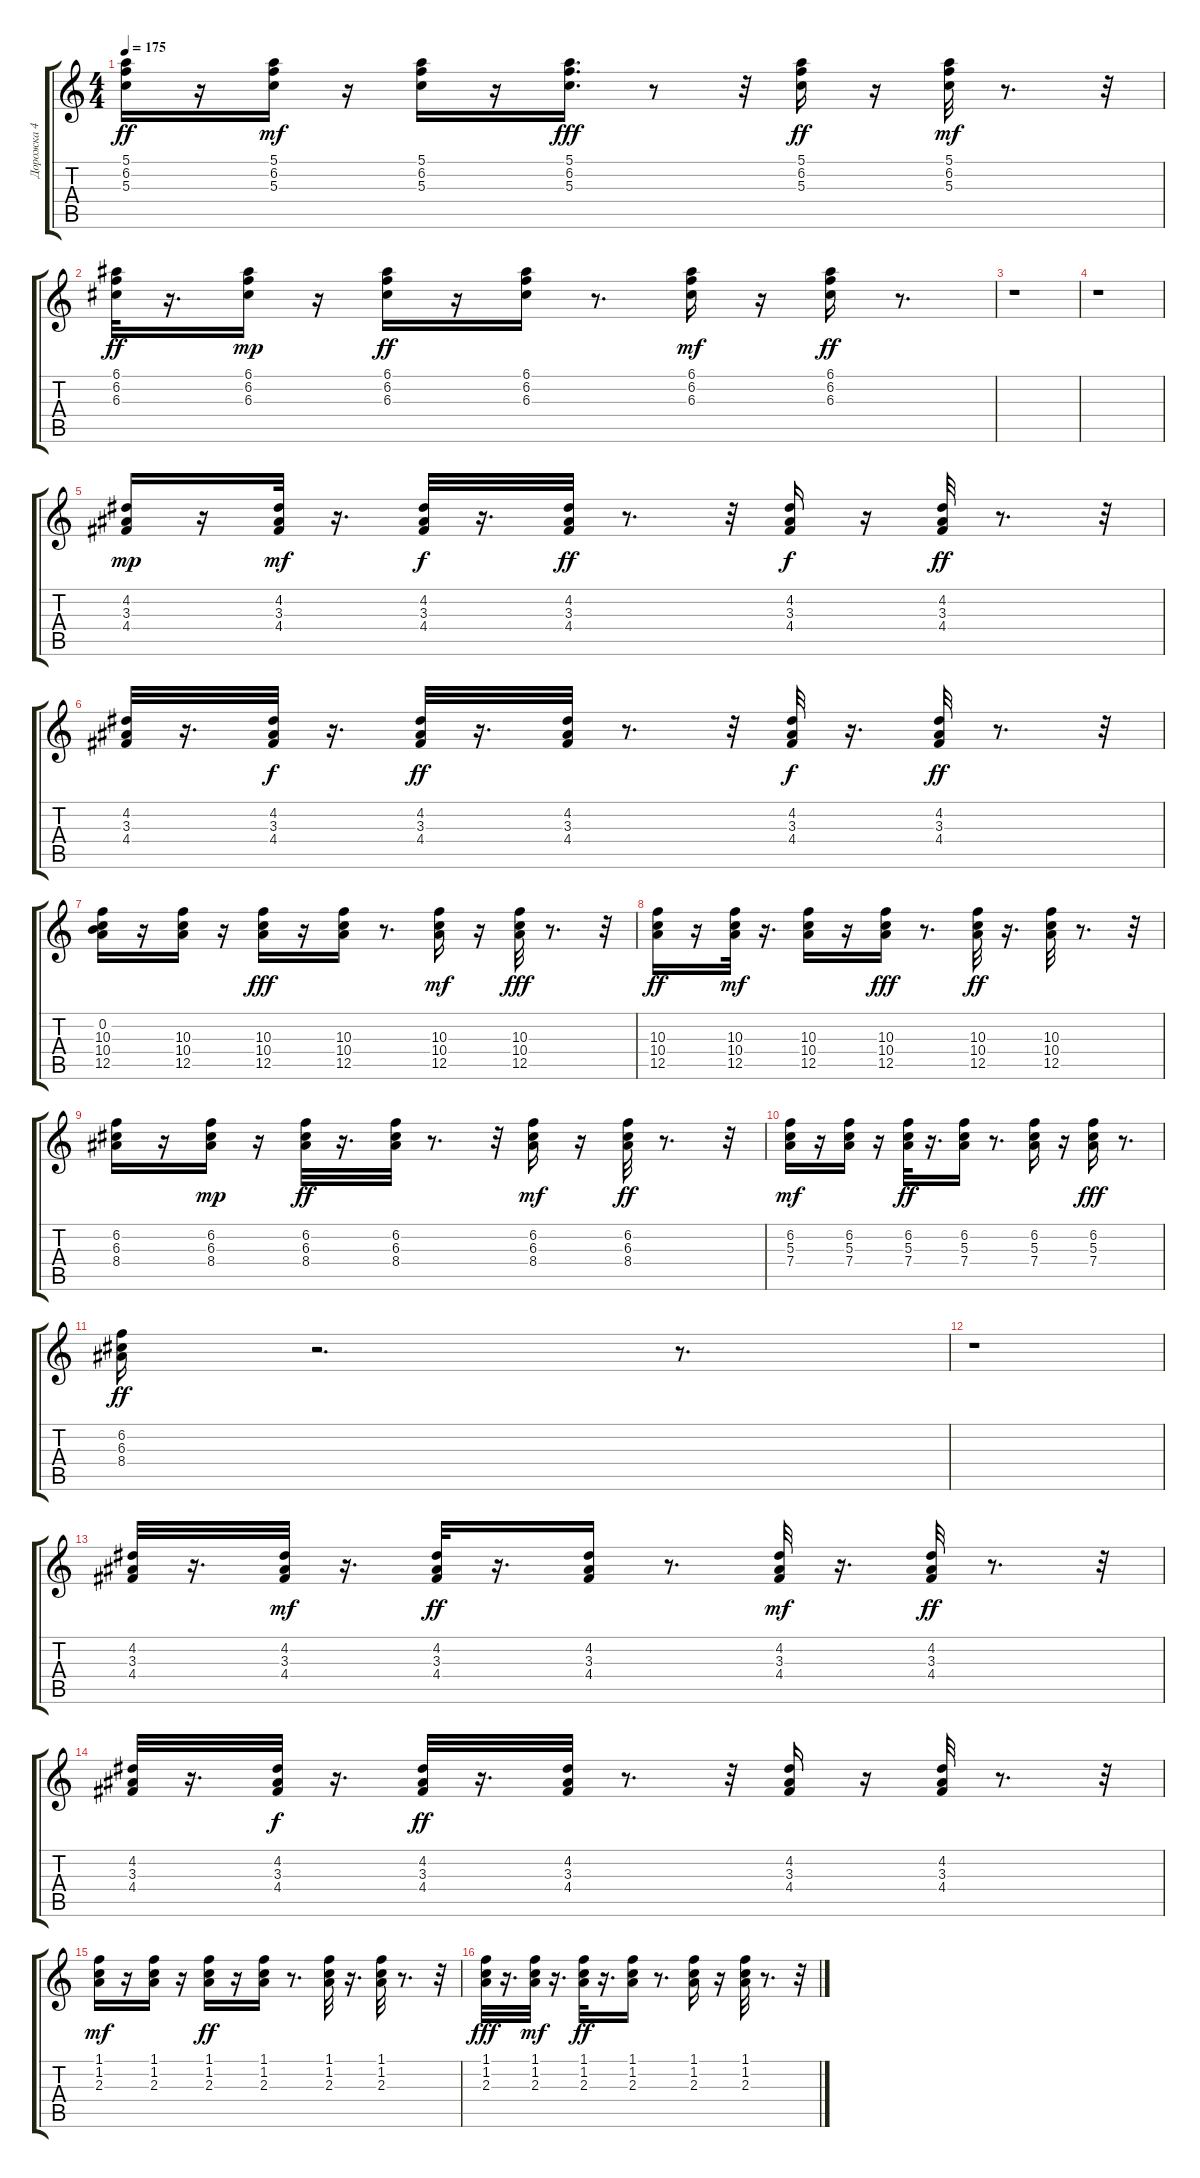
\track ("Дорожка 4" "Дорожка 4") {instrument acousticguitarsteel}
\staff {score tabs}
\tuning (E4 B3 G3 D3 A2 E2) {hide}
\ts (4 4)
\tempo 175
\clef g2
\ks c
(5.1 6.2 5.3).16{dy ff} r.16 (5.1 6.2 5.3).16{dy mf} r.16 (5.1 6.2 5.3).16 r.16 (5.1 6.2 5.3).16{d dy fff} r.8 r.32 (5.1 6.2 5.3).16{dy ff} r.16 (5.1 6.2 5.3).32{dy mf} r.8{d} r.32 |
(6.1 6.2 6.3).32{dy ff} r.16{d} (6.1 6.2 6.3).16{dy mp} r.16 (6.1 6.2 6.3).16{dy ff} r.16 (6.1 6.2 6.3).16 r.8{d} (6.1 6.2 6.3).16{dy mf} r.16 (6.1 6.2 6.3).16{dy ff} r.8{d} |
r.1 |
r.1 |
(4.2 3.3 4.4).16{dy mp} r.16 (4.2 3.3 4.4).32{dy mf} r.16{d} (4.2 3.3 4.4).32{dy f} r.16{d} (4.2 3.3 4.4).32{dy ff} r.8{d} r.32 (4.2 3.3 4.4).16{dy f} r.16 (4.2 3.3 4.4).32{dy ff} r.8{d} r.32 |
(4.2 3.3 4.4).32 r.16{d} (4.2 3.3 4.4).32{dy f} r.16{d} (4.2 3.3 4.4).32{dy ff} r.16{d} (4.2 3.3 4.4).32 r.8{d} r.32 (4.2 3.3 4.4).32{dy f} r.16{d} (4.2 3.3 4.4).32{dy ff} r.8{d} r.32 |
(0.2 10.3 10.4 12.5).16 r.16 (10.3 10.4 12.5).16 r.16 (10.3 10.4 12.5).16{dy fff} r.16 (10.3 10.4 12.5).16 r.8{d} (10.3 10.4 12.5).16{dy mf} r.16 (10.3 10.4 12.5).32{dy fff} r.8{d} r.32 |
(10.3 10.4 12.5).16{dy ff} r.16 (10.3 10.4 12.5).32{dy mf} r.16{d} (10.3 10.4 12.5).16 r.16 (10.3 10.4 12.5).16{dy fff} r.8{d} (10.3 10.4 12.5).32{dy ff} r.16{d} (10.3 10.4 12.5).32 r.8{d} r.32 |
(6.2 6.3 8.4).16 r.16 (6.2 6.3 8.4).16{dy mp} r.16 (6.2 6.3 8.4).32{dy ff} r.16{d} (6.2 6.3 8.4).32 r.8{d} r.32 (6.2 6.3 8.4).16{dy mf} r.16 (6.2 6.3 8.4).32{dy ff} r.8{d} r.32 |
(6.2 5.3 7.4).16{dy mf} r.16 (6.2 5.3 7.4).16 r.16 (6.2 5.3 7.4).32{dy ff} r.16{d} (6.2 5.3 7.4).16 r.8{d} (6.2 5.3 7.4).16 r.16 (6.2 5.3 7.4).16{dy fff} r.8{d} |
(6.2 6.3 8.4).16{dy ff} r.2{d} r.8{d} |
r.1 |
(4.2 3.3 4.4).32 r.16{d} (4.2 3.3 4.4).32{dy mf} r.16{d} (4.2 3.3 4.4).32{dy ff} r.16{d} (4.2 3.3 4.4).16 r.8{d} (4.2 3.3 4.4).32{dy mf} r.16{d} (4.2 3.3 4.4).32{dy ff} r.8{d} r.32 |
(4.2 3.3 4.4).32 r.16{d} (4.2 3.3 4.4).32{dy f} r.16{d} (4.2 3.3 4.4).32{dy ff} r.16{d} (4.2 3.3 4.4).32 r.8{d} r.32 (4.2 3.3 4.4).16 r.16 (4.2 3.3 4.4).32 r.8{d} r.32 |
(1.1 1.2 2.3).16{dy mf} r.16 (1.1 1.2 2.3).16 r.16 (1.1 1.2 2.3).16{dy ff} r.16 (1.1 1.2 2.3).16 r.8{d} (1.1 1.2 2.3).32 r.16{d} (1.1 1.2 2.3).32 r.8{d} r.32 |
(1.1 1.2 2.3).32{dy fff} r.16{d} (1.1 1.2 2.3).32{dy mf} r.16{d} (1.1 1.2 2.3).32{dy ff} r.16{d} (1.1 1.2 2.3).16 r.8{d} (1.1 1.2 2.3).16 r.16 (1.1 1.2 2.3).32 r.8{d} r.32
